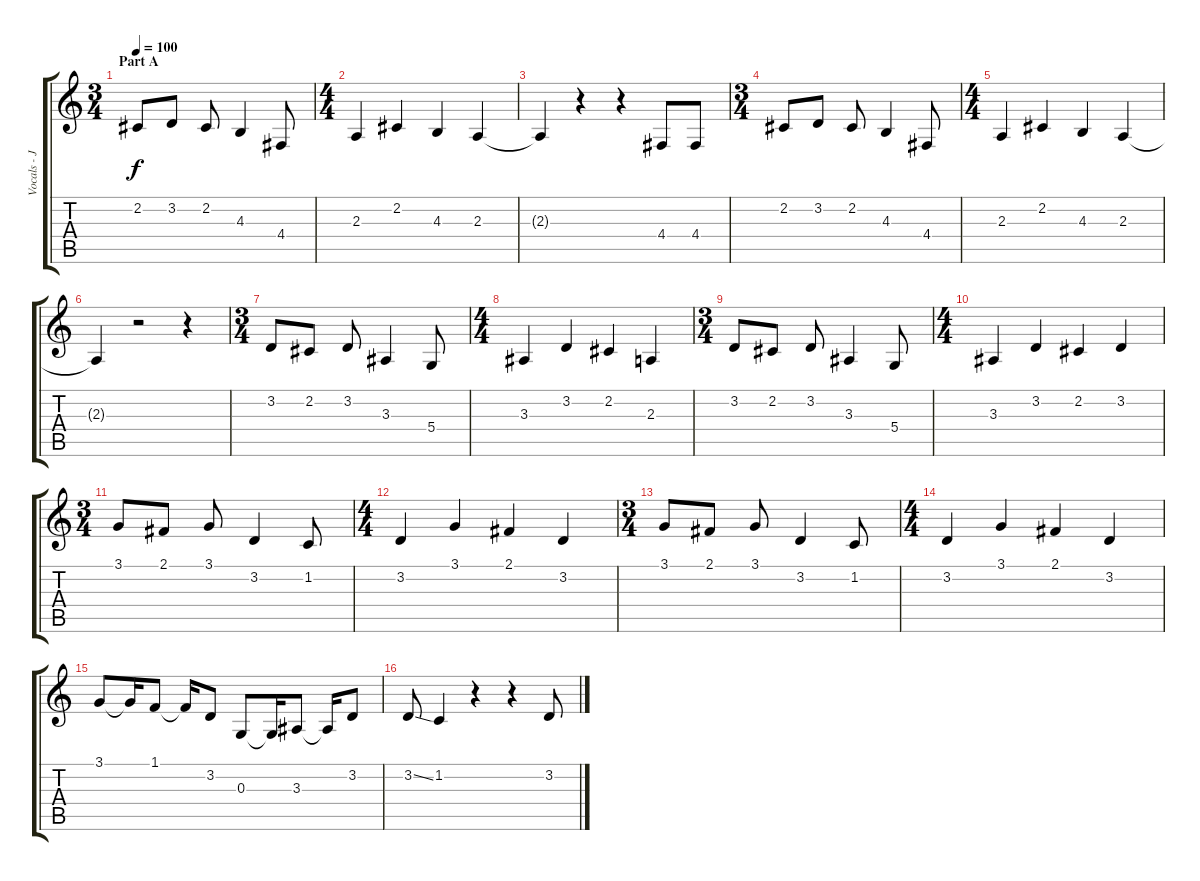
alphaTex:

\track ("Vocals - John Frusciante" "Vocals - J") {instrument oboe}
\staff {score tabs}
\tuning (E4 B3 G3 D3 A2 E2) {hide}
\ts (3 4)
\section ("" "Part A")
\tempo 100
\clef g2
\ks c
2.2.8{dy f instrument oboe} 3.2.8 2.2.8 4.3.4 4.4.8 |
\ts (4 4)
2.3.4 2.2.4 4.3.4 2.3.4 |
2.3{t}.4 r.4 r.4 4.4.8 4.4.8 |
\ts (3 4)
2.2.8 3.2.8 2.2.8 4.3.4 4.4.8 |
\ts (4 4)
2.3.4 2.2.4 4.3.4 2.3.4 |
2.3{t}.4 r.2 r.4 |
\ts (3 4)
3.2.8 2.2.8 3.2.8 3.3.4 5.4.8 |
\ts (4 4)
3.3.4 3.2.4 2.2.4 2.3.4 |
\ts (3 4)
3.2.8 2.2.8 3.2.8 3.3.4 5.4.8 |
\ts (4 4)
3.3.4 3.2.4 2.2.4 3.2.4 |
\ts (3 4)
3.1.8 2.1.8 3.1.8 3.2.4 1.2.8 |
\ts (4 4)
3.2.4 3.1.4 2.1.4 3.2.4 |
\ts (3 4)
3.1.8 2.1.8 3.1.8 3.2.4 1.2.8 |
\ts (4 4)
3.2.4 3.1.4 2.1.4 3.2.4 |
3.1.8 3.1{t}.16 1.1.8 1.1{t}.16 3.2.8 0.3.8 0.3{t}.16 3.3.8 3.3{t}.16 3.2.8 |
3.2{ss}.8 1.2.4 r.4 r.4 3.2.8
